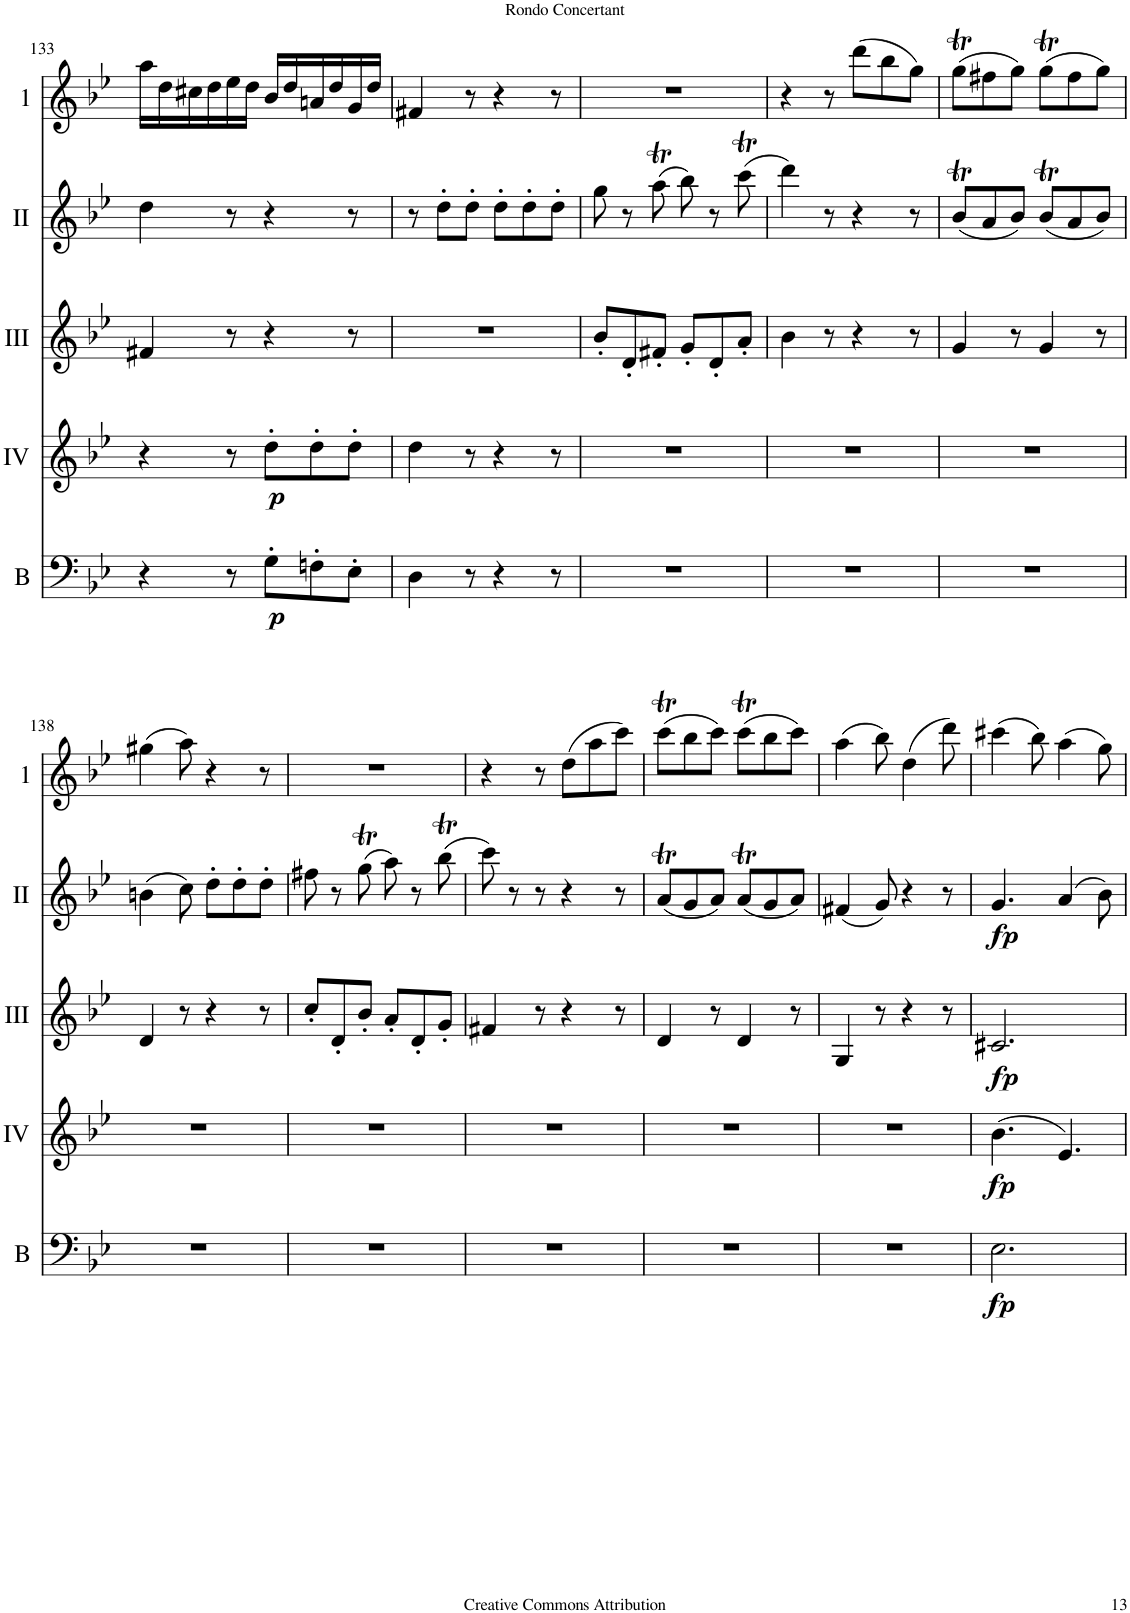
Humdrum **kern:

**kern	**dynam	**kern	**dynam	**kern	**dynam	**kern	**dynam	**kern
*part5	*part5	*part4	*part4	*part3	*part3	*part2	*part2	*part1
*staff5	*staff5	*staff4	*staff4	*staff3	*staff3	*staff2	*staff2	*staff1
*I"Basson	*	*I"Acc. 4	*	*I"Acc. 3	*	*I"Acc. 2	*	*I"Acc. 1
*I'B	*	*	*	*	*	*	*	*
!!LO:PB:g=z
*clefF4	*	*clefG2	*	*clefG2	*	*clefG2	*	*clefG2
*Trd7c12	*	*Trd7c12	*	*	*	*	*	*
*k[b-e-]	*	*k[b-e-]	*	*k[b-e-]	*	*k[b-e-]	*	*k[b-e-]
*M6/8	*	*M6/8	*	*M6/8	*	*M6/8	*	*M6/8
=133	=133	=133	=133	=133	=133	=133	=133	=133
4r	.	4r	.	4f#X/	.	4dd\	.	16aa\LL
.	.	.	.	.	.	.	.	16dd\
.	.	.	.	.	.	.	.	16cc#X\
.	.	.	.	.	.	.	.	16dd\
8r	.	8r	.	8r	.	8r	.	16ee-\
.	.	.	.	.	.	.	.	16dd\JJ
!	!LO:DY:b	!	!LO:DY:b	!	!	!	!	!
8G'\L	p	8dd'\L	p	4r	.	4r	.	16b-/LL
.	.	.	.	.	.	.	.	16dd/
8Fn'\	.	8dd'\	.	.	.	.	.	16an/
.	.	.	.	.	.	.	.	16dd/
8E-'\J	.	8dd'\J	.	8r	.	8r	.	16g/
.	.	.	.	.	.	.	.	16dd/JJ
=134	=134	=134	=134	=134	=134	=134	=134	=134
4D\	.	4dd\	.	2.r	.	8r	.	4f#X/
.	.	.	.	.	.	8dd'\L	.	.
8r	.	8r	.	.	.	8dd'\J	.	8r
4r	.	4r	.	.	.	8dd'\L	.	4r
.	.	.	.	.	.	8dd'\	.	.
8r	.	8r	.	.	.	8dd'\J	.	8r
=135	=135	=135	=135	=135	=135	=135	=135	=135
2.r	.	2.r	.	8b-'/L	.	8gg\	.	2.r
.	.	.	.	8d'/	.	8r	.	.
.	.	.	.	8f#X'/J	.	(8aat\	.	.
.	.	.	.	8g'/L	.	8bb-\)	.	.
.	.	.	.	8d'/	.	8r	.	.
.	.	.	.	8a'/J	.	(8cccT\	.	.
=136	=136	=136	=136	=136	=136	=136	=136	=136
2.r	.	2.r	.	4b-\	.	4ddd\)	.	4r
.	.	.	.	8r	.	8r	.	8r
.	.	.	.	4r	.	4r	.	(8ddd\L
.	.	.	.	.	.	.	.	8bb-\
.	.	.	.	8r	.	8r	.	8gg\J)
=137	=137	=137	=137	=137	=137	=137	=137	=137
2.r	.	2.r	.	4g/	.	(8b-T/L	.	(8ggT\L
.	.	.	.	.	.	8a/	.	8ff#X\
.	.	.	.	8r	.	8b-/J)	.	8gg\J)
.	.	.	.	4g/	.	(8b-T/L	.	(8ggT\L
.	.	.	.	.	.	8a/	.	8ff#\
.	.	.	.	8r	.	8b-/J)	.	8gg\J)
!!LO:LB:g=z
=138	=138	=138	=138	=138	=138	=138	=138	=138
2.r	.	2.r	.	4d/	.	(4bn\	.	(4gg#X\
.	.	.	.	8r	.	8cc\)	.	8aa\)
.	.	.	.	4r	.	8dd'\L	.	4r
.	.	.	.	.	.	8dd'\	.	.
.	.	.	.	8r	.	8dd'\J	.	8r
=139	=139	=139	=139	=139	=139	=139	=139	=139
2.r	.	2.r	.	8cc'/L	.	8ff#X\	.	2.r
.	.	.	.	8d'/	.	8r	.	.
.	.	.	.	8b-'/J	.	(8ggT\	.	.
.	.	.	.	8a'/L	.	8aa\)	.	.
.	.	.	.	8d'/	.	8r	.	.
.	.	.	.	8g'/J	.	(8bb-T\	.	.
=140	=140	=140	=140	=140	=140	=140	=140	=140
2.r	.	2.r	.	4f#X/	.	8ccc\)	.	4r
.	.	.	.	.	.	8r	.	.
.	.	.	.	8r	.	8r	.	8r
.	.	.	.	4r	.	4r	.	(8dd\L
.	.	.	.	.	.	.	.	8aa\
.	.	.	.	8r	.	8r	.	8ccc\J)
=141	=141	=141	=141	=141	=141	=141	=141	=141
2.r	.	2.r	.	4d/	.	(8at/L	.	(8cccT\L
.	.	.	.	.	.	8g/	.	8bb-\
.	.	.	.	8r	.	8a/J)	.	8ccc\J)
.	.	.	.	4d/	.	(8at/L	.	(8cccT\L
.	.	.	.	.	.	8g/	.	8bb-\
.	.	.	.	8r	.	8a/J)	.	8ccc\J)
=142	=142	=142	=142	=142	=142	=142	=142	=142
2.r	.	2.r	.	4G/	.	(4f#X/	.	(4aa\
.	.	.	.	8r	.	8g/)	.	8bb-\)
.	.	.	.	4r	.	4r	.	(4dd\
.	.	.	.	8r	.	8r	.	8ddd\)
=143	=143	=143	=143	=143	=143	=143	=143	=143
!	!LO:DY:b	!	!LO:DY:b	!	!LO:DY:b	!	!LO:DY:b	!
2.E-\	fp	(4.b-\	fp	2.c#X/	fp	4.g/	fp	(4ccc#X\
.	.	.	.	.	.	.	.	8bb-\)
.	.	4.e-/)	.	.	.	(4a/	.	(4aa\
.	.	.	.	.	.	8b-\)	.	8gg\)
=	=	=	=	=	=	=	=	=
*-	*-	*-	*-	*-	*-	*-	*-	*-
